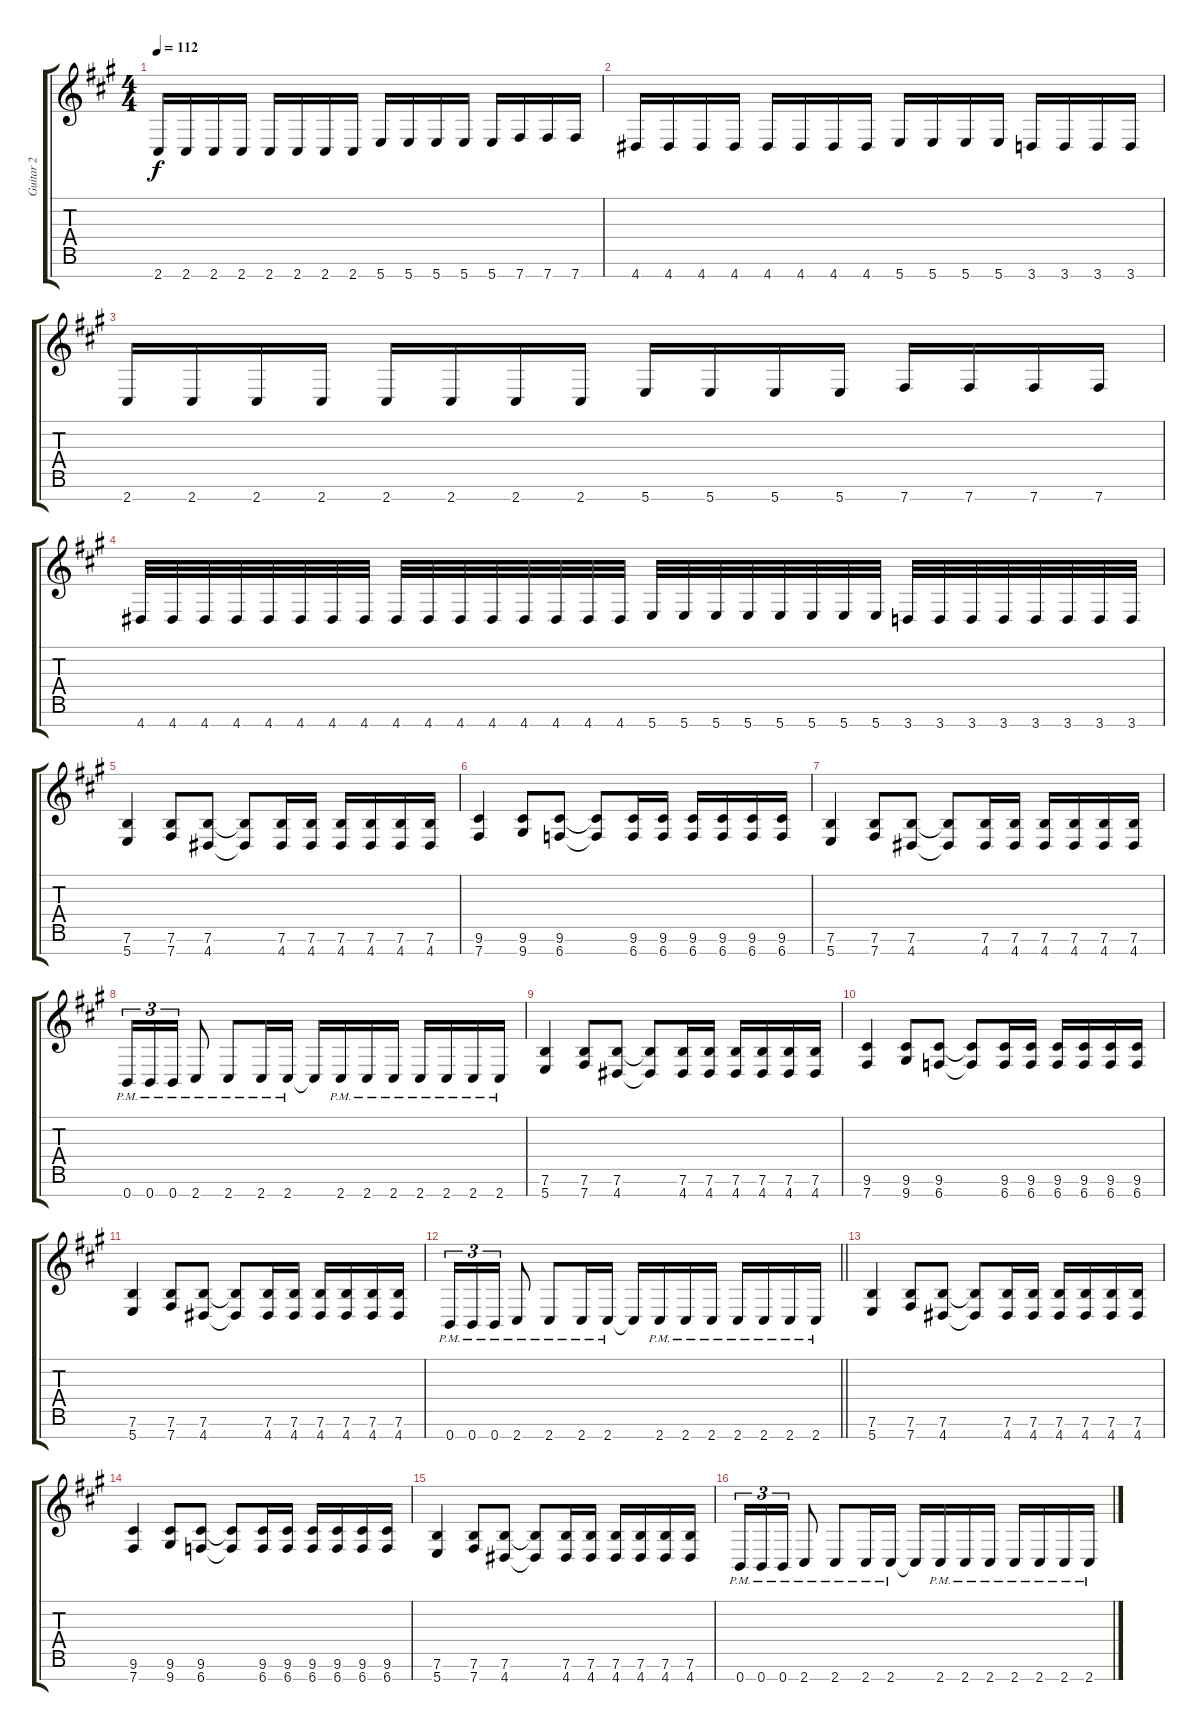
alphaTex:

\track ("Guitar 2" "Guitar 2") {instrument overdrivenguitar}
\staff {score tabs}
\tuning (E4 B3 G3 D3 A2 E2 B1) {hide}
\ts (4 4)
\tempo 112
\clef g2
\ks f#minor
2.7.16{dy f} 2.7.16 2.7.16 2.7.16 2.7.16 2.7.16 2.7.16 2.7.16 5.7.16 5.7.16 5.7.16 5.7.16 5.7.16 7.7.16 7.7.16 7.7.16 |
4.7.16 4.7.16 4.7.16 4.7.16 4.7.16 4.7.16 4.7.16 4.7.16 5.7.16 5.7.16 5.7.16 5.7.16 3.7.16 3.7.16 3.7.16 3.7.16 |
2.7.16 2.7.16 2.7.16 2.7.16 2.7.16 2.7.16 2.7.16 2.7.16 5.7.16 5.7.16 5.7.16 5.7.16 7.7.16 7.7.16 7.7.16 7.7.16 |
4.7.32 4.7.32 4.7.32 4.7.32 4.7.32 4.7.32 4.7.32 4.7.32 4.7.32 4.7.32 4.7.32 4.7.32 4.7.32 4.7.32 4.7.32 4.7.32 5.7.32 5.7.32 5.7.32 5.7.32 5.7.32 5.7.32 5.7.32 5.7.32 3.7.32 3.7.32 3.7.32 3.7.32 3.7.32 3.7.32 3.7.32 3.7.32 |
(7.6 5.7).4 (7.6 7.7).8 (7.6 4.7).8 (7.6{t} 4.7{t}).8 (7.6 4.7).16 (7.6 4.7).16 (7.6 4.7).16 (7.6 4.7).16 (7.6 4.7).16 (7.6 4.7).16 |
(9.6 7.7).4 (9.6 9.7).8 (9.6 6.7).8 (9.6{t} 6.7{t}).8 (9.6 6.7).16 (9.6 6.7).16 (9.6 6.7).16 (9.6 6.7).16 (9.6 6.7).16 (9.6 6.7).16 |
(7.6 5.7).4 (7.6 7.7).8 (7.6 4.7).8 (7.6{t} 4.7{t}).8 (7.6 4.7).16 (7.6 4.7).16 (7.6 4.7).16 (7.6 4.7).16 (7.6 4.7).16 (7.6 4.7).16 |
0.7{pm}.16{tu (3 2)} 0.7{pm}.16{tu (3 2)} 0.7{pm}.16{tu (3 2)} 2.7{pm}.8 2.7{pm}.8 2.7{pm}.16 2.7{pm}.16 2.7{t}.16 2.7{pm}.16 2.7{pm}.16 2.7{pm}.16 2.7{pm}.16 2.7{pm}.16 2.7{pm}.16 2.7{pm}.16 |
(7.6 5.7).4 (7.6 7.7).8 (7.6 4.7).8 (7.6{t} 4.7{t}).8 (7.6 4.7).16 (7.6 4.7).16 (7.6 4.7).16 (7.6 4.7).16 (7.6 4.7).16 (7.6 4.7).16 |
(9.6 7.7).4 (9.6 9.7).8 (9.6 6.7).8 (9.6{t} 6.7{t}).8 (9.6 6.7).16 (9.6 6.7).16 (9.6 6.7).16 (9.6 6.7).16 (9.6 6.7).16 (9.6 6.7).16 |
(7.6 5.7).4 (7.6 7.7).8 (7.6 4.7).8 (7.6{t} 4.7{t}).8 (7.6 4.7).16 (7.6 4.7).16 (7.6 4.7).16 (7.6 4.7).16 (7.6 4.7).16 (7.6 4.7).16 |
\barLineRight lightlight
0.7{pm}.16{tu (3 2)} 0.7{pm}.16{tu (3 2)} 0.7{pm}.16{tu (3 2)} 2.7{pm}.8 2.7{pm}.8 2.7{pm}.16 2.7{pm}.16 2.7{t}.16 2.7{pm}.16 2.7{pm}.16 2.7{pm}.16 2.7{pm}.16 2.7{pm}.16 2.7{pm}.16 2.7{pm}.16 |
(7.6 5.7).4 (7.6 7.7).8 (7.6 4.7).8 (7.6{t} 4.7{t}).8 (7.6 4.7).16 (7.6 4.7).16 (7.6 4.7).16 (7.6 4.7).16 (7.6 4.7).16 (7.6 4.7).16 |
(9.6 7.7).4 (9.6 9.7).8 (9.6 6.7).8 (9.6{t} 6.7{t}).8 (9.6 6.7).16 (9.6 6.7).16 (9.6 6.7).16 (9.6 6.7).16 (9.6 6.7).16 (9.6 6.7).16 |
(7.6 5.7).4 (7.6 7.7).8 (7.6 4.7).8 (7.6{t} 4.7{t}).8 (7.6 4.7).16 (7.6 4.7).16 (7.6 4.7).16 (7.6 4.7).16 (7.6 4.7).16 (7.6 4.7).16 |
0.7{pm}.16{tu (3 2)} 0.7{pm}.16{tu (3 2)} 0.7{pm}.16{tu (3 2)} 2.7{pm}.8 2.7{pm}.8 2.7{pm}.16 2.7{pm}.16 2.7{t}.16 2.7{pm}.16 2.7{pm}.16 2.7{pm}.16 2.7{pm}.16 2.7{pm}.16 2.7{pm}.16 2.7{pm}.16
